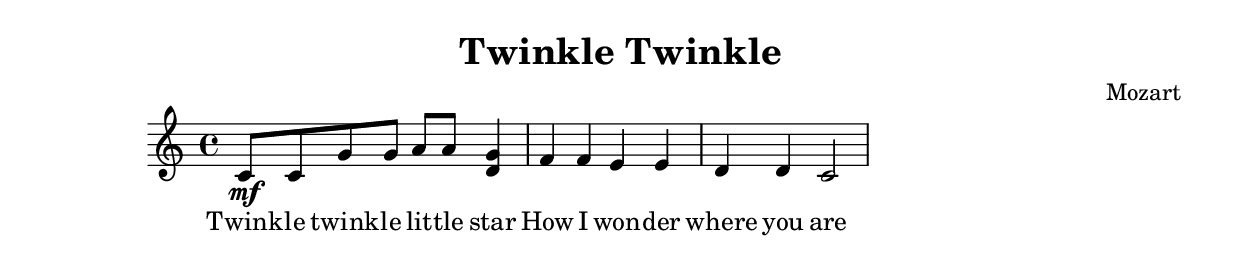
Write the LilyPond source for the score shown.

\header {
  title = "Twinkle Twinkle"
  composer = "Mozart"
}

\relative c' {
  c8\mf c8 g'8 g8
  a8 a8 <g d>4
  f4 f4 e4 e4
  d4 d4 c2
}

\addlyrics {
  Twink -- le twink -- le lit -- tle star
  How I won -- der where you are
}
